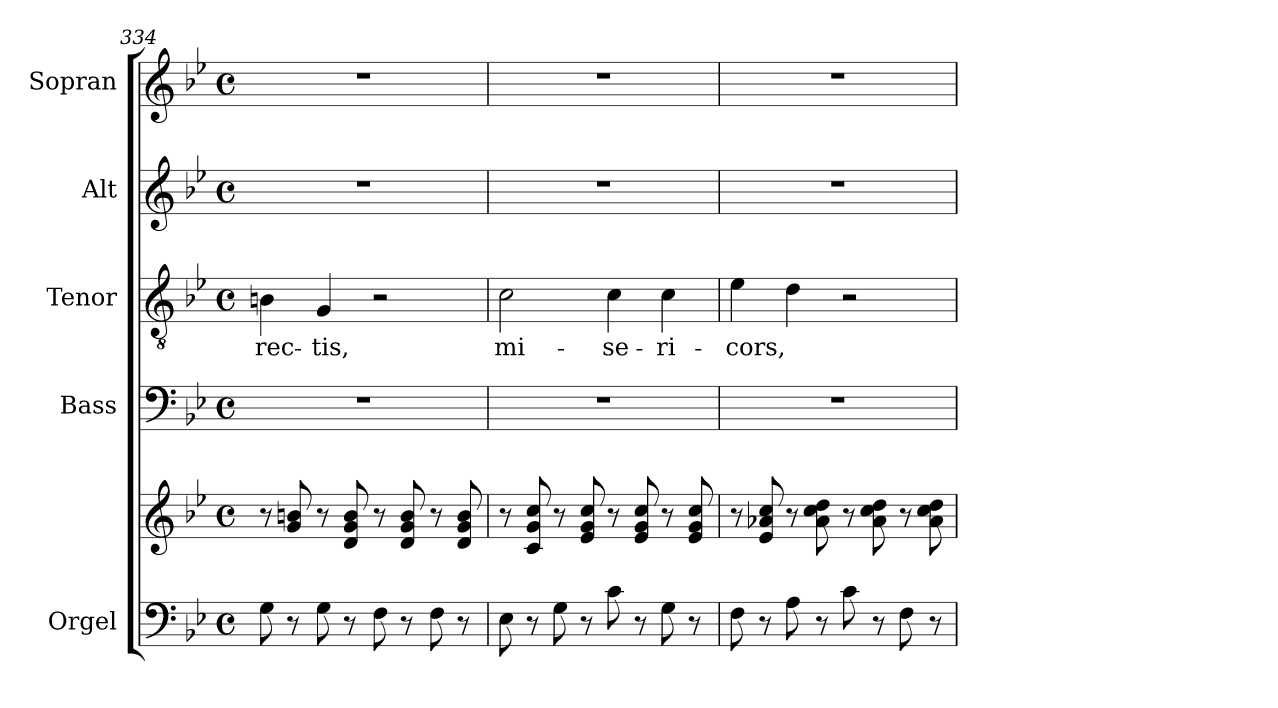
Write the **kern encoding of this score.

**kern	**kern	**kern	**kern	**text	**kern	**kern
*part5	*part5	*part4	*part3	*part3	*part2	*part1
*staff6	*staff5	*staff4	*staff3	*staff3	*staff2	*staff1
*I"Orgel	*	*I"Bass	*I"Tenor	*	*I"Alt	*I"Sopran
*I'Org.	*	*I'B.	*I'T.	*	*I'A.	*I'S.
*clefF4	*clefG2	*clefF4	*clefGv2	*	*clefG2	*clefG2
*k[b-e-]	*k[b-e-]	*k[b-e-]	*k[b-e-]	*	*k[b-e-]	*k[b-e-]
*B-:	*B-:	*B-:	*B-:	*	*B-:	*B-:
*M4/4	*M4/4	*M4/4	*M4/4	*	*M4/4	*M4/4
*met(c)	*met(c)	*met(c)	*met(c)	*	*met(c)	*met(c)
=334	=334	=334	=334	=334	=334	=334
!	!	!	!	!LO:LY:b	!	!
8G\	8r	1r	4Bn\	rec-	1r	1r
8r	8g/ 8bn/	.	.	.	.	.
!	!	!	!	!LO:LY:b	!	!
8G\	8r	.	4G/	-tis,	.	.
8r	8d/ 8g/ 8b/	.	.	.	.	.
8F\	8r	.	2r	.	.	.
8r	8d/ 8g/ 8b/	.	.	.	.	.
8F\	8r	.	.	.	.	.
8r	8d/ 8g/ 8b/	.	.	.	.	.
=335	=335	=335	=335	=335	=335	=335
!	!	!	!	!LO:LY:b	!	!
8E-\	8r	1r	2c\	mi-	1r	1r
8r	8c/ 8g/ 8cc/	.	.	.	.	.
8G\	8r	.	.	.	.	.
8r	8e-/ 8g/ 8cc/	.	.	.	.	.
!	!	!	!	!LO:LY:b	!	!
8c\	8r	.	4c\	-se-	.	.
8r	8e-/ 8g/ 8cc/	.	.	.	.	.
!	!	!	!	!LO:LY:b	!	!
8G\	8r	.	4c\	-ri-	.	.
8r	8e-/ 8g/ 8cc/	.	.	.	.	.
=336	=336	=336	=336	=336	=336	=336
!	!	!	!	!LO:LY:b	!	!
8F\	8r	1r	4e-\	-cors,	1r	1r
8r	8e-/ 8a-X/ 8cc/	.	.	.	.	.
8A\	8r	.	4d\	.	.	.
8r	8a-\ 8cc\ 8dd\	.	.	.	.	.
8c\	8r	.	2r	.	.	.
8r	8a-\ 8cc\ 8dd\	.	.	.	.	.
8F\	8r	.	.	.	.	.
8r	8a-\ 8cc\ 8dd\	.	.	.	.	.
=	=	=	=	=	=	=
*-	*-	*-	*-	*-	*-	*-
